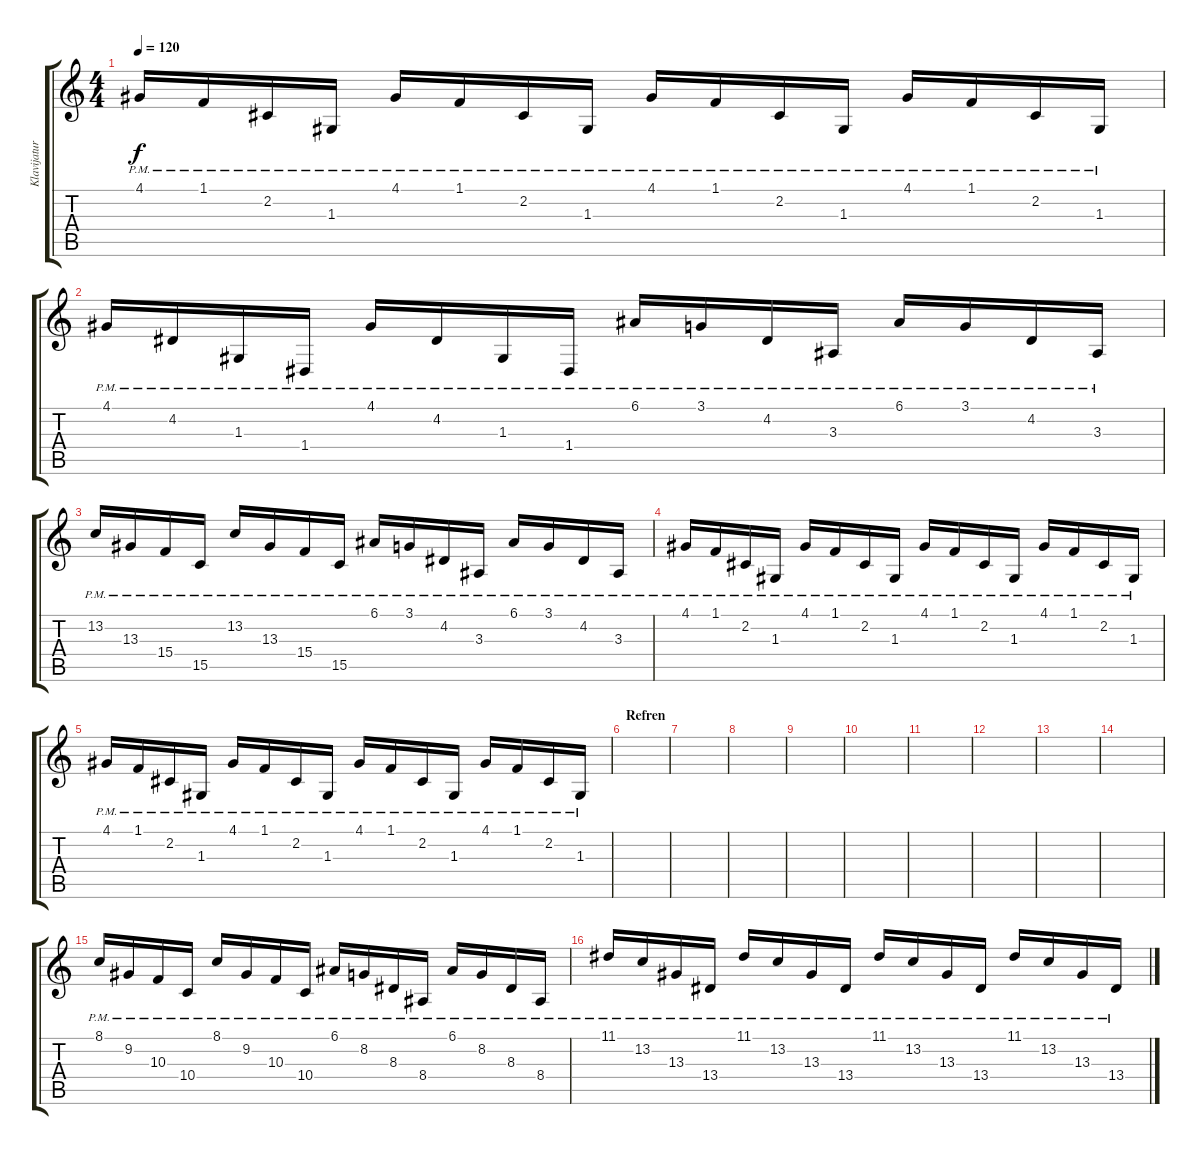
\track ("Klavijature 2" "Klavijatur") {instrument pizzicatostrings}
\staff {score tabs}
\tuning (E4 B3 G3 D3 A2 E2) {hide}
\ts (4 4)
\tempo 120
\clef g2
\ks c
4.1{pm}.16{dy f} 1.1{pm}.16 2.2{pm}.16 1.3{pm}.16 4.1{pm}.16 1.1{pm}.16 2.2{pm}.16 1.3{pm}.16 4.1{pm}.16 1.1{pm}.16 2.2{pm}.16 1.3{pm}.16 4.1{pm}.16 1.1{pm}.16 2.2{pm}.16 1.3{pm}.16 |
4.1{pm}.16 4.2{pm}.16 1.3{pm}.16 1.4{pm}.16 4.1{pm}.16 4.2{pm}.16 1.3{pm}.16 1.4{pm}.16 6.1{pm}.16 3.1{pm}.16 4.2{pm}.16 3.3{pm}.16 6.1{pm}.16 3.1{pm}.16 4.2{pm}.16 3.3{pm}.16 |
13.2{pm}.16 13.3{pm}.16 15.4{pm}.16 15.5{pm}.16 13.2{pm}.16 13.3{pm}.16 15.4{pm}.16 15.5{pm}.16 6.1{pm}.16 3.1{pm}.16 4.2{pm}.16 3.3{pm}.16 6.1{pm}.16 3.1{pm}.16 4.2{pm}.16 3.3{pm}.16 |
4.1{pm}.16 1.1{pm}.16 2.2{pm}.16 1.3{pm}.16 4.1{pm}.16 1.1{pm}.16 2.2{pm}.16 1.3{pm}.16 4.1{pm}.16 1.1{pm}.16 2.2{pm}.16 1.3{pm}.16 4.1{pm}.16 1.1{pm}.16 2.2{pm}.16 1.3{pm}.16 |
4.1{pm}.16 1.1{pm}.16 2.2{pm}.16 1.3{pm}.16 4.1{pm}.16 1.1{pm}.16 2.2{pm}.16 1.3{pm}.16 4.1{pm}.16 1.1{pm}.16 2.2{pm}.16 1.3{pm}.16 4.1{pm}.16 1.1{pm}.16 2.2{pm}.16 1.3{pm}.16 |
\section ("" "Refren")
|
|
|
|
|
|
|
|
|
8.1{pm}.16 9.2{pm}.16 10.3{pm}.16 10.4{pm}.16 8.1{pm}.16 9.2{pm}.16 10.3{pm}.16 10.4{pm}.16 6.1{pm}.16 8.2{pm}.16 8.3{pm}.16 8.4{pm}.16 6.1{pm}.16 8.2{pm}.16 8.3{pm}.16 8.4{pm}.16 |
11.1{pm}.16 13.2{pm}.16 13.3{pm}.16 13.4{pm}.16 11.1{pm}.16 13.2{pm}.16 13.3{pm}.16 13.4{pm}.16 11.1{pm}.16 13.2{pm}.16 13.3{pm}.16 13.4{pm}.16 11.1{pm}.16 13.2{pm}.16 13.3{pm}.16 13.4{pm}.16
